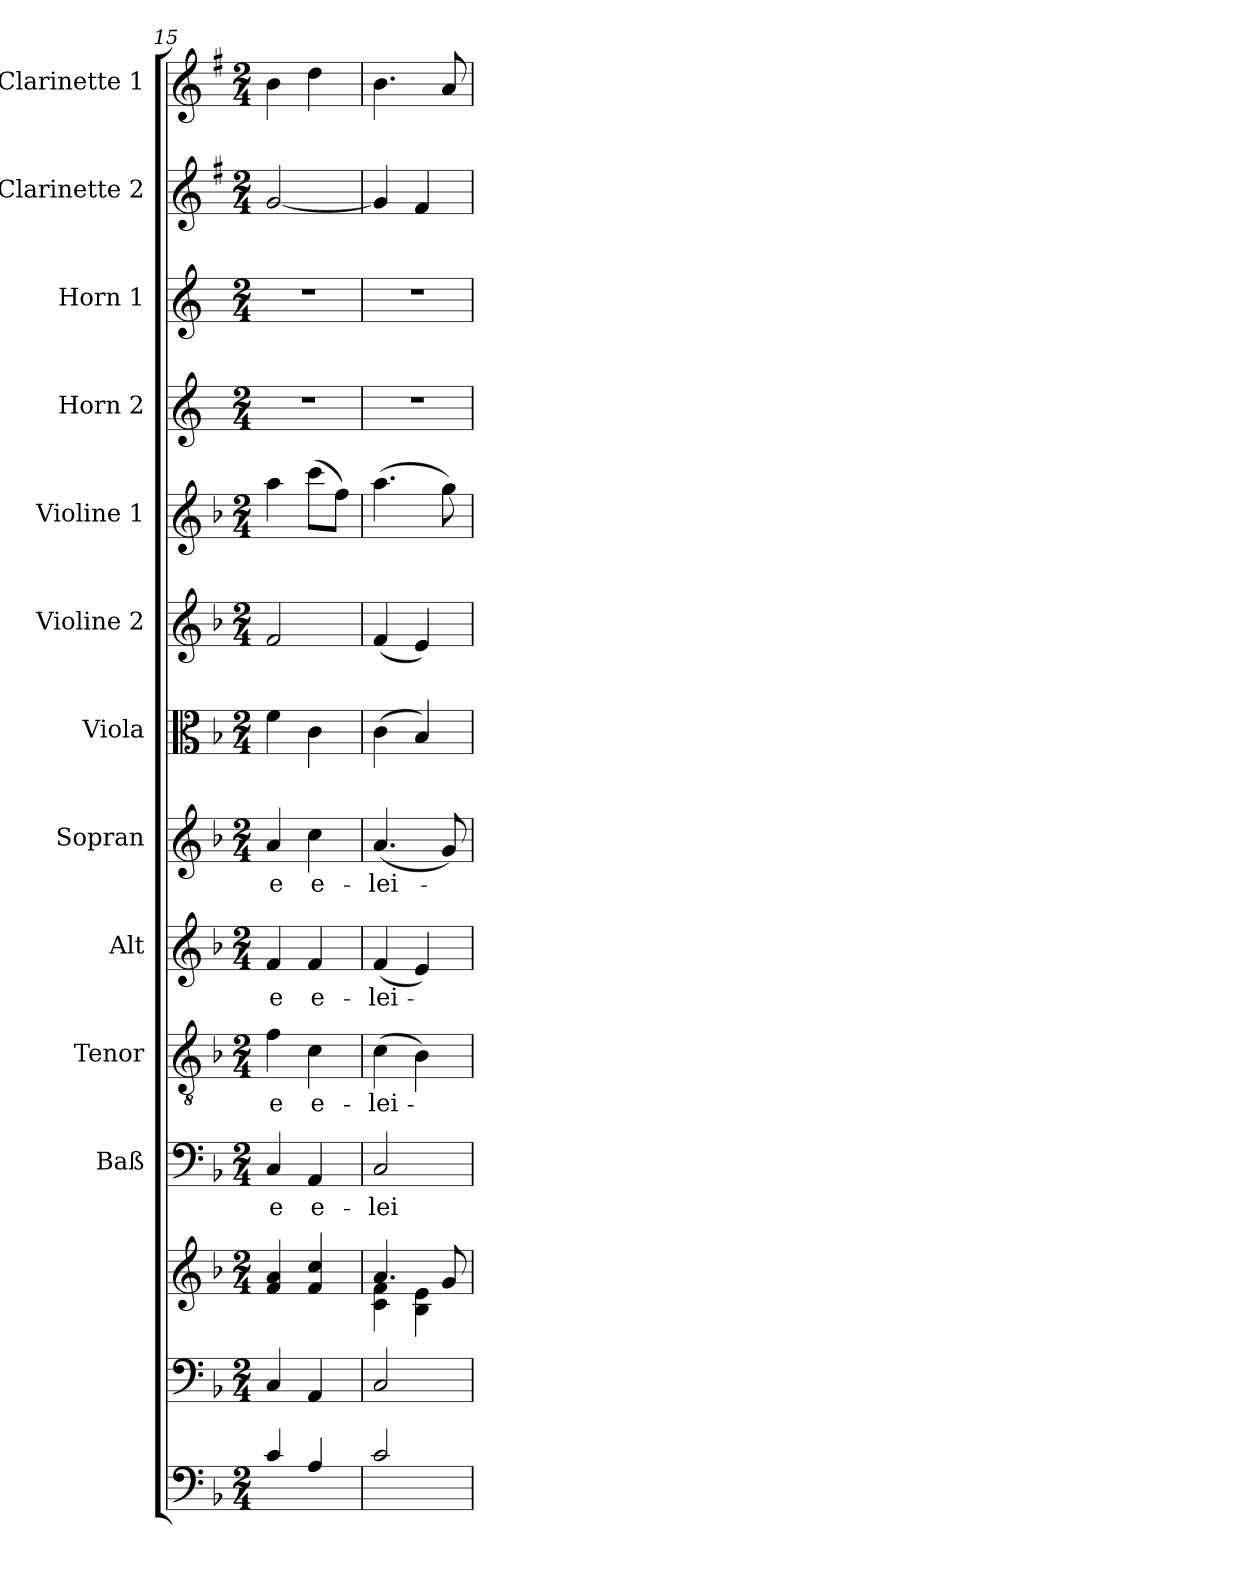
**kern	**kern	**kern	**kern	**text	**kern	**text	**kern	**text	**kern	**text	**kern	**kern	**kern	**kern	**kern	**kern	**kern
*part13	*part12	*part12	*part11	*part11	*part10	*part10	*part9	*part9	*part8	*part8	*part7	*part6	*part5	*part4	*part3	*part2	*part1
*staff14	*staff13	*staff12	*staff11	*staff11	*staff10	*staff10	*staff9	*staff9	*staff8	*staff8	*staff7	*staff6	*staff5	*staff4	*staff3	*staff2	*staff1
*	*	*	*I"Baß	*	*I"Tenor	*	*I"Alt	*	*I"Sopran	*	*I"Viola	*I"Violine 2	*I"Violine 1	*I"Horn 2	*I"Horn 1	*I"Clarinette 2	*I"Clarinette 1
*	*	*	*I'Baß	*	*I'Ten	*	*I'Alt	*	*I'Sop	*	*I'Vla.	*I'Vln. 2	*I'Vln. 1	*I'Hrn. 2	*I'Hrn. 1	*	*
*clefF4	*clefF4	*clefG2	*clefF4	*	*clefGv2	*	*clefG2	*	*clefG2	*	*clefC3	*clefG2	*clefG2	*clefG2	*clefG2	*clefG2	*clefG2
*ITrd7c12	*	*	*	*	*	*	*	*	*	*	*	*	*	*ITrd4c7	*ITrd4c7	*ITrd1c2	*ITrd1c2
*k[b-]	*k[b-]	*k[b-]	*k[b-]	*	*k[b-]	*	*k[b-]	*	*k[b-]	*	*k[b-]	*k[b-]	*k[b-]	*k[b-]	*k[b-]	*k[b-]	*k[b-]
*F:	*F:	*F:	*F:	*	*F:	*	*F:	*	*F:	*	*F:	*F:	*F:	*F:	*F:	*F:	*F:
*M2/4	*M2/4	*M2/4	*M2/4	*	*M2/4	*	*M2/4	*	*M2/4	*	*M2/4	*M2/4	*M2/4	*M2/4	*M2/4	*M2/4	*M2/4
=15	=15	=15	=15	=15	=15	=15	=15	=15	=15	=15	=15	=15	=15	=15	=15	=15	=15
!	!	!	!	!LO:LY:b	!	!LO:LY:b	!	!LO:LY:b	!	!LO:LY:b	!	!	!	!	!	!	!
4C/	4C/	4f/ 4a/	4C/	-e	4f\	-e	4f/	-e	4a/	-e	4f\	2f/	4aa\	2r	2r	[2f/	4a\
!	!	!	!	!LO:LY:b	!	!LO:LY:b	!	!LO:LY:b	!	!LO:LY:b	!	!	!	!	!	!	!
4AA/	4AA/	4f/ 4cc/	4AA/	e-	4c\	e-	4f/	e-	4cc\	e-	4c\	.	(>8ccc\L	.	.	.	4cc\
.	.	.	.	.	.	.	.	.	.	.	.	.	8ff\J)	.	.	.	.
=16	=16	=16	=16	=16	=16	=16	=16	=16	=16	=16	=16	=16	=16	=16	=16	=16	=16
*	*	*^	*	*	*	*	*	*	*	*	*	*	*	*	*	*	*
!	!	!	!	!	!LO:LY:b	!	!LO:LY:b	!	!LO:LY:b	!	!LO:LY:b	!	!	!	!	!	!	!
2C/	2C/	4.a/	4c\ 4f\	2C/	-lei-	(>4c\	-lei-	(<4f/	-lei-	(<4.a/	-lei-	(>4c\	(<4f/	(>4.aa\	2r	2r	4f/]	4.a\
.	.	.	4B-\ 4e\	.	.	4B-\)	.	4e/)	.	.	.	4B-/)	4e/)	.	.	.	4e/	.
.	.	8g/	.	.	.	.	.	.	.	8g/)	.	.	.	8gg\)	.	.	.	8g/
*	*	*v	*v	*	*	*	*	*	*	*	*	*	*	*	*	*	*	*
=	=	=	=	=	=	=	=	=	=	=	=	=	=	=	=	=	=
*-	*-	*-	*-	*-	*-	*-	*-	*-	*-	*-	*-	*-	*-	*-	*-	*-	*-
